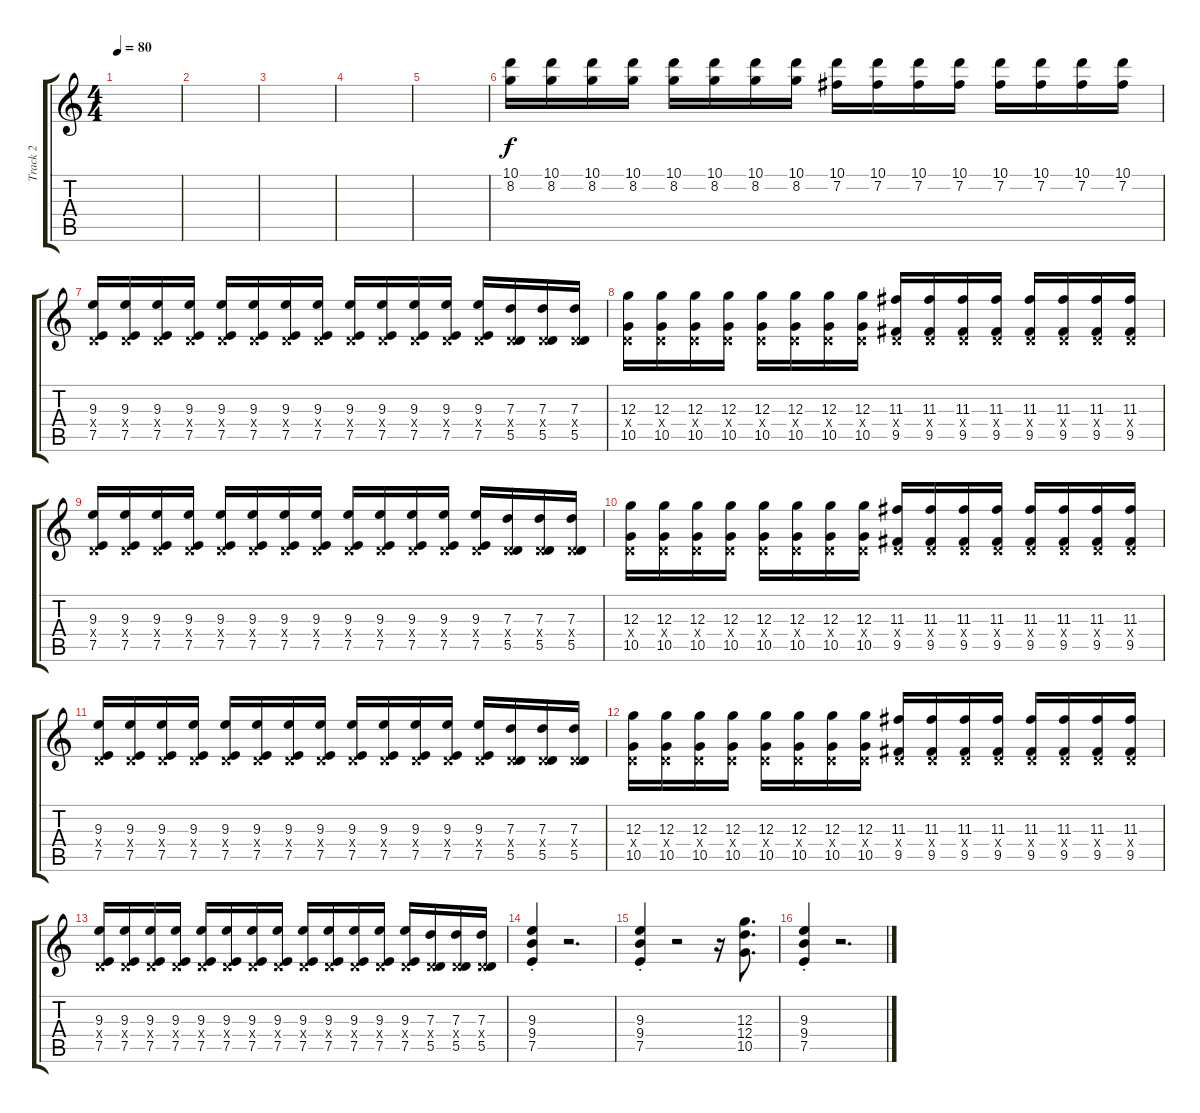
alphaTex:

\track ("Track 2" "Track 2") {instrument overdrivenguitar}
\staff {score tabs}
\tuning (E4 B3 G3 D3 A2 E2) {hide}
\ts (4 4)
\tempo 80
\clef g2
\ks c
|
|
|
|
|
(10.1 8.2).16 (10.1 8.2).16 (10.1 8.2).16 (10.1 8.2).16 (10.1 8.2).16 (10.1 8.2).16 (10.1 8.2).16 (10.1 8.2).16 (10.1 7.2).16 (10.1 7.2).16 (10.1 7.2).16 (10.1 7.2).16 (10.1 7.2).16 (10.1 7.2).16 (10.1 7.2).16 (10.1 7.2).16 |
(9.3 0.4{x} 7.5).16 (9.3 0.4{x} 7.5).16 (9.3 0.4{x} 7.5).16 (9.3 0.4{x} 7.5).16 (9.3 0.4{x} 7.5).16 (9.3 0.4{x} 7.5).16 (9.3 0.4{x} 7.5).16 (9.3 0.4{x} 7.5).16 (9.3 0.4{x} 7.5).16 (9.3 0.4{x} 7.5).16 (9.3 0.4{x} 7.5).16 (9.3 0.4{x} 7.5).16 (9.3 0.4{x} 7.5).16 (7.3 0.4{x} 5.5).16 (7.3 0.4{x} 5.5).16 (7.3 0.4{x} 5.5).16 |
(12.3 0.4{x} 10.5).16 (12.3 0.4{x} 10.5).16 (12.3 0.4{x} 10.5).16 (12.3 0.4{x} 10.5).16 (12.3 0.4{x} 10.5).16 (12.3 0.4{x} 10.5).16 (12.3 0.4{x} 10.5).16 (12.3 0.4{x} 10.5).16 (11.3 0.4{x} 9.5).16 (11.3 0.4{x} 9.5).16 (11.3 0.4{x} 9.5).16 (11.3 0.4{x} 9.5).16 (11.3 0.4{x} 9.5).16 (11.3 0.4{x} 9.5).16 (11.3 0.4{x} 9.5).16 (11.3 0.4{x} 9.5).16 |
(9.3 0.4{x} 7.5).16 (9.3 0.4{x} 7.5).16 (9.3 0.4{x} 7.5).16 (9.3 0.4{x} 7.5).16 (9.3 0.4{x} 7.5).16 (9.3 0.4{x} 7.5).16 (9.3 0.4{x} 7.5).16 (9.3 0.4{x} 7.5).16 (9.3 0.4{x} 7.5).16 (9.3 0.4{x} 7.5).16 (9.3 0.4{x} 7.5).16 (9.3 0.4{x} 7.5).16 (9.3 0.4{x} 7.5).16 (7.3 0.4{x} 5.5).16 (7.3 0.4{x} 5.5).16 (7.3 0.4{x} 5.5).16 |
(12.3 0.4{x} 10.5).16 (12.3 0.4{x} 10.5).16 (12.3 0.4{x} 10.5).16 (12.3 0.4{x} 10.5).16 (12.3 0.4{x} 10.5).16 (12.3 0.4{x} 10.5).16 (12.3 0.4{x} 10.5).16 (12.3 0.4{x} 10.5).16 (11.3 0.4{x} 9.5).16 (11.3 0.4{x} 9.5).16 (11.3 0.4{x} 9.5).16 (11.3 0.4{x} 9.5).16 (11.3 0.4{x} 9.5).16 (11.3 0.4{x} 9.5).16 (11.3 0.4{x} 9.5).16 (11.3 0.4{x} 9.5).16 |
(9.3 0.4{x} 7.5).16 (9.3 0.4{x} 7.5).16 (9.3 0.4{x} 7.5).16 (9.3 0.4{x} 7.5).16 (9.3 0.4{x} 7.5).16 (9.3 0.4{x} 7.5).16 (9.3 0.4{x} 7.5).16 (9.3 0.4{x} 7.5).16 (9.3 0.4{x} 7.5).16 (9.3 0.4{x} 7.5).16 (9.3 0.4{x} 7.5).16 (9.3 0.4{x} 7.5).16 (9.3 0.4{x} 7.5).16 (7.3 0.4{x} 5.5).16 (7.3 0.4{x} 5.5).16 (7.3 0.4{x} 5.5).16 |
(12.3 0.4{x} 10.5).16 (12.3 0.4{x} 10.5).16 (12.3 0.4{x} 10.5).16 (12.3 0.4{x} 10.5).16 (12.3 0.4{x} 10.5).16 (12.3 0.4{x} 10.5).16 (12.3 0.4{x} 10.5).16 (12.3 0.4{x} 10.5).16 (11.3 0.4{x} 9.5).16 (11.3 0.4{x} 9.5).16 (11.3 0.4{x} 9.5).16 (11.3 0.4{x} 9.5).16 (11.3 0.4{x} 9.5).16 (11.3 0.4{x} 9.5).16 (11.3 0.4{x} 9.5).16 (11.3 0.4{x} 9.5).16 |
(9.3 0.4{x} 7.5).16 (9.3 0.4{x} 7.5).16 (9.3 0.4{x} 7.5).16 (9.3 0.4{x} 7.5).16 (9.3 0.4{x} 7.5).16 (9.3 0.4{x} 7.5).16 (9.3 0.4{x} 7.5).16 (9.3 0.4{x} 7.5).16 (9.3 0.4{x} 7.5).16 (9.3 0.4{x} 7.5).16 (9.3 0.4{x} 7.5).16 (9.3 0.4{x} 7.5).16 (9.3 0.4{x} 7.5).16 (7.3 0.4{x} 5.5).16 (7.3 0.4{x} 5.5).16 (7.3 0.4{x} 5.5).16 |
(9.3{st} 9.4{st} 7.5{st}).4{volume 14} r.2{d} |
(9.3{st} 9.4{st} 7.5{st}).4 r.2 r.16 (12.3 12.4 10.5).8{d} |
(9.3{st} 9.4{st} 7.5{st}).4 r.2{d}
